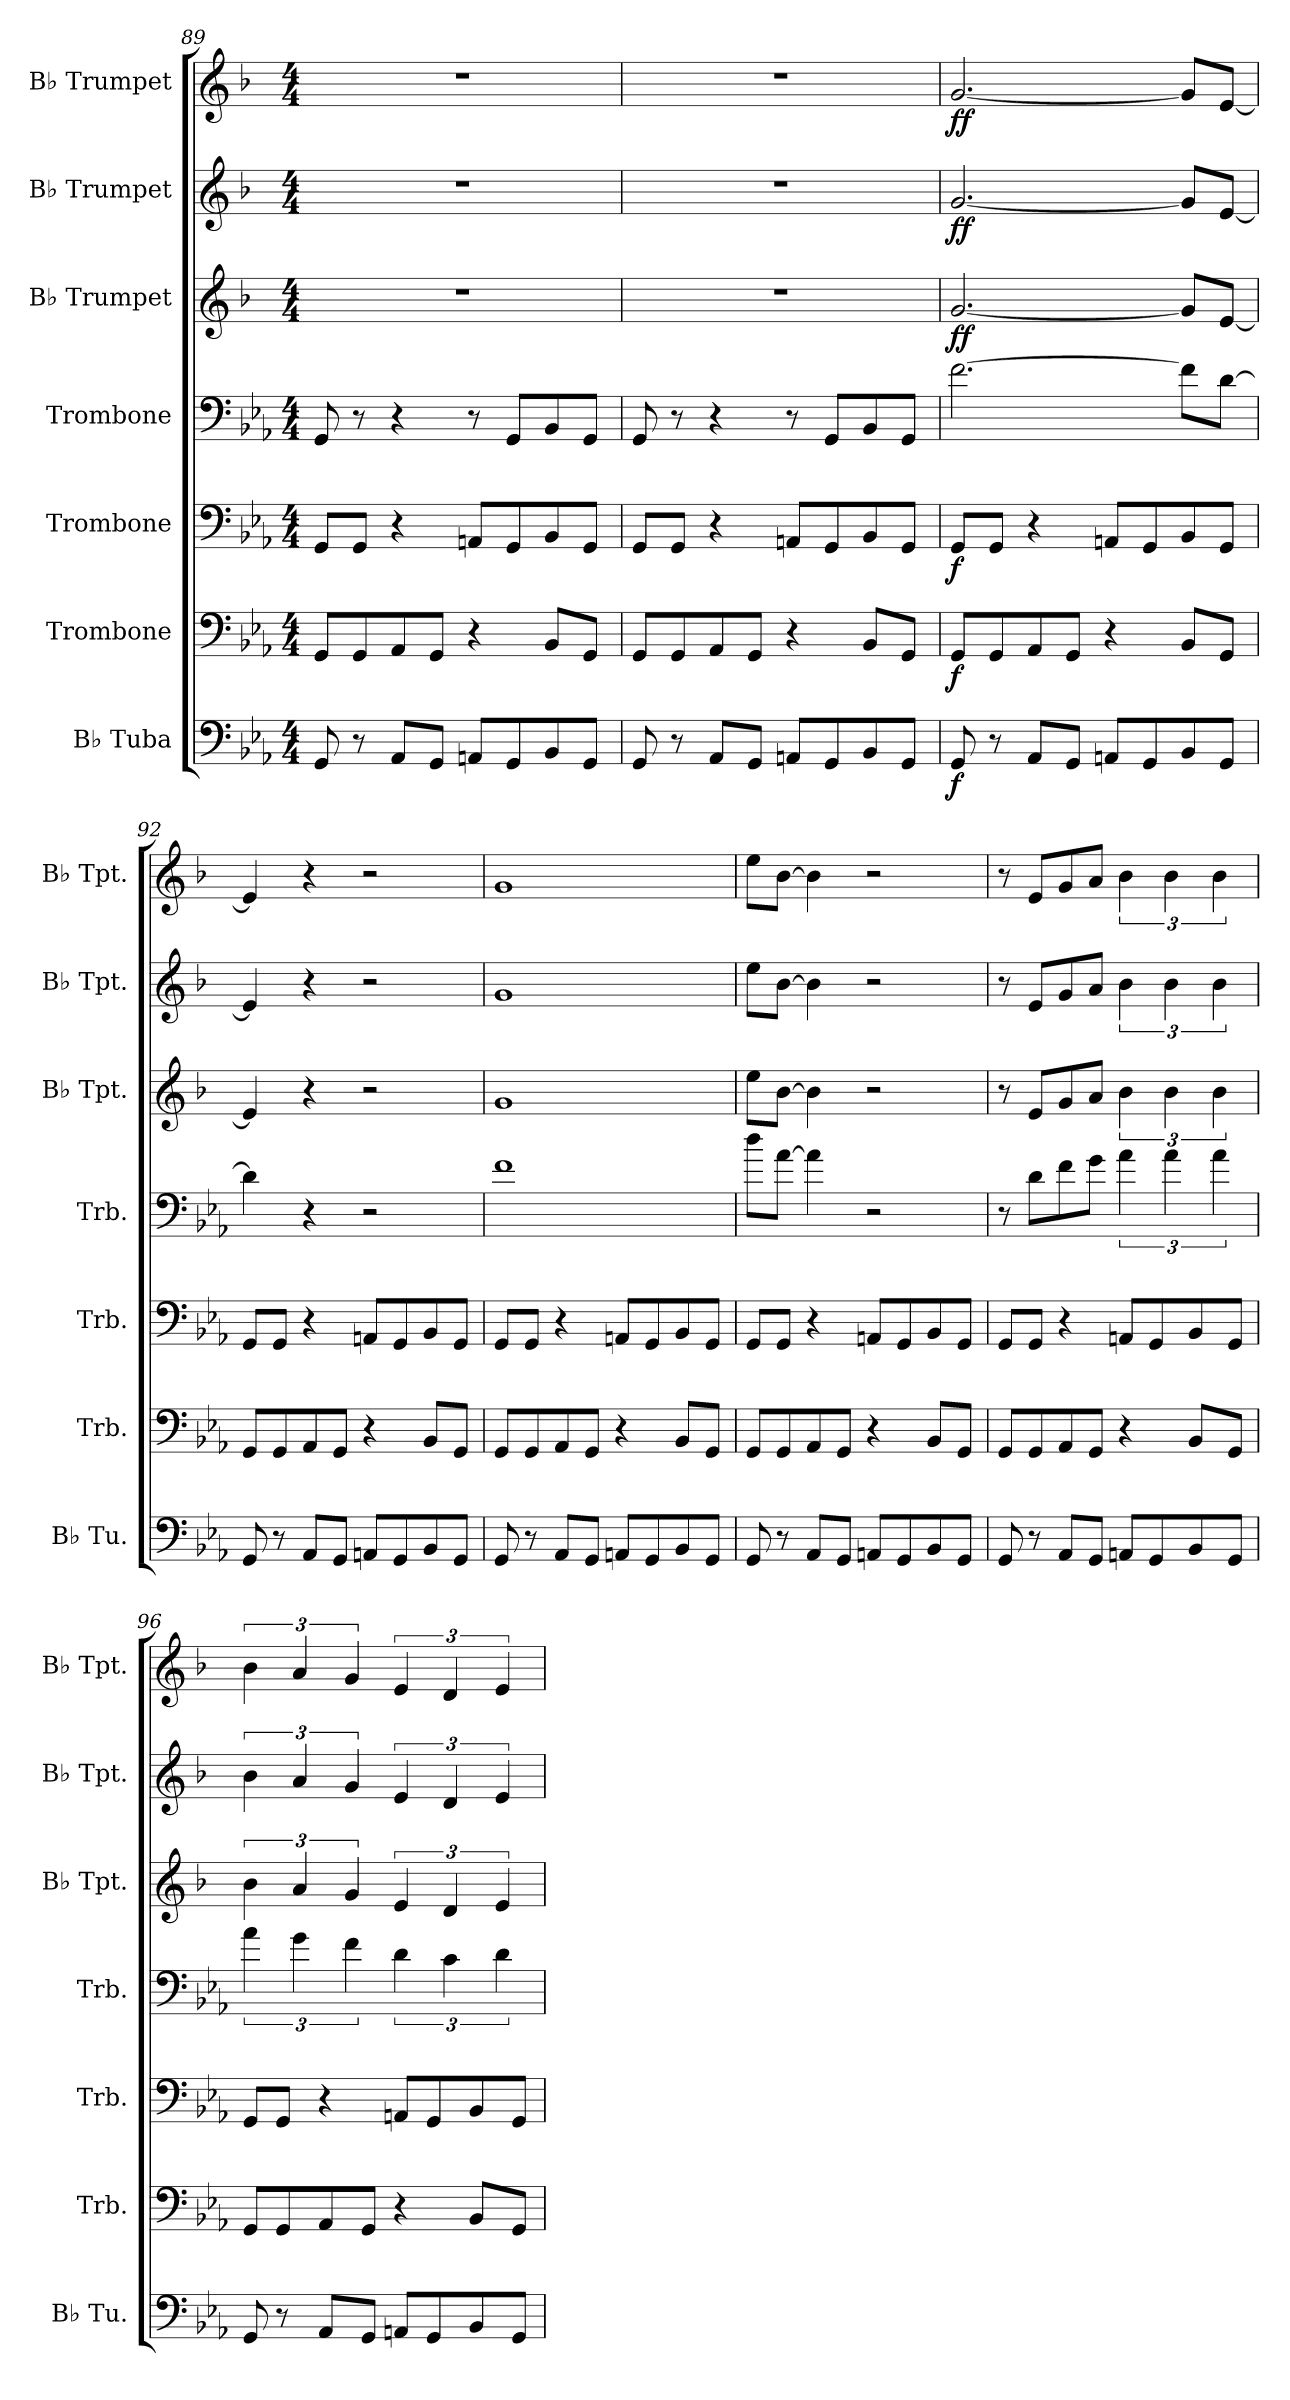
**kern	**dynam	**kern	**dynam	**kern	**dynam	**kern	**kern	**dynam	**kern	**dynam	**kern	**dynam
*part7	*part7	*part6	*part6	*part5	*part5	*part4	*part3	*part3	*part2	*part2	*part1	*part1
*staff7	*staff7	*staff6	*staff6	*staff5	*staff5	*staff4	*staff3	*staff3	*staff2	*staff2	*staff1	*staff1
*I"B♭ Tuba	*	*I"Trombone	*	*I"Trombone	*	*I"Trombone	*I"B♭ Trumpet	*	*I"B♭ Trumpet	*	*I"B♭ Trumpet	*
*I'B♭ Tu.	*	*I'Trb.	*	*I'Trb.	*	*I'Trb.	*I'B♭ Tpt.	*	*I'B♭ Tpt.	*	*I'B♭ Tpt.	*
*clefF4	*	*clefF4	*	*clefF4	*	*clefF4	*clefG2	*	*clefG2	*	*clefG2	*
*	*	*	*	*	*	*	*ITrd1c2	*	*ITrd1c2	*	*ITrd1c2	*
*k[b-e-a-]	*	*k[b-e-a-]	*	*k[b-e-a-]	*	*k[b-e-a-]	*k[b-e-a-]	*	*k[b-e-a-]	*	*k[b-e-a-]	*
*E-:	*	*E-:	*	*E-:	*	*E-:	*E-:	*	*E-:	*	*E-:	*
*M4/4	*	*M4/4	*	*M4/4	*	*M4/4	*M4/4	*	*M4/4	*	*M4/4	*
=89	=89	=89	=89	=89	=89	=89	=89	=89	=89	=89	=89	=89
8GG/	.	8GG/L	.	8GG/L	.	8GG/	1r	.	1r	.	1r	.
8r	.	8GG/	.	8GG/J	.	8r	.	.	.	.	.	.
8AA-/L	.	8AA-/	.	4r	.	4r	.	.	.	.	.	.
8GG/J	.	8GG/J	.	.	.	.	.	.	.	.	.	.
8AAn/L	.	4r	.	8AAn/L	.	8r	.	.	.	.	.	.
8GG/	.	.	.	8GG/	.	8GG/L	.	.	.	.	.	.
8BB-/	.	8BB-/L	.	8BB-/	.	8BB-/	.	.	.	.	.	.
8GG/J	.	8GG/J	.	8GG/J	.	8GG/J	.	.	.	.	.	.
=90	=90	=90	=90	=90	=90	=90	=90	=90	=90	=90	=90	=90
8GG/	.	8GG/L	.	8GG/L	.	8GG/	1r	.	1r	.	1r	.
8r	.	8GG/	.	8GG/J	.	8r	.	.	.	.	.	.
8AA-/L	.	8AA-/	.	4r	.	4r	.	.	.	.	.	.
8GG/J	.	8GG/J	.	.	.	.	.	.	.	.	.	.
8AAn/L	.	4r	.	8AAn/L	.	8r	.	.	.	.	.	.
8GG/	.	.	.	8GG/	.	8GG/L	.	.	.	.	.	.
8BB-/	.	8BB-/L	.	8BB-/	.	8BB-/	.	.	.	.	.	.
8GG/J	.	8GG/J	.	8GG/J	.	8GG/J	.	.	.	.	.	.
!!LO:PB:g=z
=91	=91	=91	=91	=91	=91	=91	=91	=91	=91	=91	=91	=91
!	!LO:DY:b	!	!LO:DY:b	!	!LO:DY:b	!	!	!LO:DY:b	!	!LO:DY:b	!	!LO:DY:b
8GG/	f	8GG/L	f	8GG/L	f	[2.f\	[2.f/	ff	[2.f/	ff	[2.f/	ff
8r	.	8GG/	.	8GG/J	.	.	.	.	.	.	.	.
8AA-/L	.	8AA-/	.	4r	.	.	.	.	.	.	.	.
8GG/J	.	8GG/J	.	.	.	.	.	.	.	.	.	.
8AAn/L	.	4r	.	8AAn/L	.	.	.	.	.	.	.	.
8GG/	.	.	.	8GG/	.	.	.	.	.	.	.	.
8BB-/	.	8BB-/L	.	8BB-/	.	8f\L]	8f/L]	.	8f/L]	.	8f/L]	.
8GG/J	.	8GG/J	.	8GG/J	.	[8d\J	[8d/J	.	[8d/J	.	[8d/J	.
=92	=92	=92	=92	=92	=92	=92	=92	=92	=92	=92	=92	=92
8GG/	.	8GG/L	.	8GG/L	.	4d\]	4d/]	.	4d/]	.	4d/]	.
8r	.	8GG/	.	8GG/J	.	.	.	.	.	.	.	.
8AA-/L	.	8AA-/	.	4r	.	4r	4r	.	4r	.	4r	.
8GG/J	.	8GG/J	.	.	.	.	.	.	.	.	.	.
8AAn/L	.	4r	.	8AAn/L	.	2r	2r	.	2r	.	2r	.
8GG/	.	.	.	8GG/	.	.	.	.	.	.	.	.
8BB-/	.	8BB-/L	.	8BB-/	.	.	.	.	.	.	.	.
8GG/J	.	8GG/J	.	8GG/J	.	.	.	.	.	.	.	.
=93	=93	=93	=93	=93	=93	=93	=93	=93	=93	=93	=93	=93
8GG/	.	8GG/L	.	8GG/L	.	1f	1f	.	1f	.	1f	.
8r	.	8GG/	.	8GG/J	.	.	.	.	.	.	.	.
8AA-/L	.	8AA-/	.	4r	.	.	.	.	.	.	.	.
8GG/J	.	8GG/J	.	.	.	.	.	.	.	.	.	.
8AAn/L	.	4r	.	8AAn/L	.	.	.	.	.	.	.	.
8GG/	.	.	.	8GG/	.	.	.	.	.	.	.	.
8BB-/	.	8BB-/L	.	8BB-/	.	.	.	.	.	.	.	.
8GG/J	.	8GG/J	.	8GG/J	.	.	.	.	.	.	.	.
=94	=94	=94	=94	=94	=94	=94	=94	=94	=94	=94	=94	=94
8GG/	.	8GG/L	.	8GG/L	.	8dd\L	8dd\L	.	8dd\L	.	8dd\L	.
8r	.	8GG/	.	8GG/J	.	[8a-\J	[8a-\J	.	[8a-\J	.	[8a-\J	.
8AA-/L	.	8AA-/	.	4r	.	4a-\]	4a-\]	.	4a-\]	.	4a-\]	.
8GG/J	.	8GG/J	.	.	.	.	.	.	.	.	.	.
8AAn/L	.	4r	.	8AAn/L	.	2r	2r	.	2r	.	2r	.
8GG/	.	.	.	8GG/	.	.	.	.	.	.	.	.
8BB-/	.	8BB-/L	.	8BB-/	.	.	.	.	.	.	.	.
8GG/J	.	8GG/J	.	8GG/J	.	.	.	.	.	.	.	.
!!LO:PB:g=z
=95	=95	=95	=95	=95	=95	=95	=95	=95	=95	=95	=95	=95
8GG/	.	8GG/L	.	8GG/L	.	8r	8r	.	8r	.	8r	.
8r	.	8GG/	.	8GG/J	.	8d\L	8d/L	.	8d/L	.	8d/L	.
8AA-/L	.	8AA-/	.	4r	.	8f\	8f/	.	8f/	.	8f/	.
8GG/J	.	8GG/J	.	.	.	8g\J	8g/J	.	8g/J	.	8g/J	.
8AAn/L	.	4r	.	8AAn/L	.	6a-\	6a-\	.	6a-\	.	6a-\	.
8GG/	.	.	.	8GG/	.	.	.	.	.	.	.	.
.	.	.	.	.	.	6a-\	6a-\	.	6a-\	.	6a-\	.
8BB-/	.	8BB-/L	.	8BB-/	.	.	.	.	.	.	.	.
.	.	.	.	.	.	6a-\	6a-\	.	6a-\	.	6a-\	.
8GG/J	.	8GG/J	.	8GG/J	.	.	.	.	.	.	.	.
=96	=96	=96	=96	=96	=96	=96	=96	=96	=96	=96	=96	=96
8GG/	.	8GG/L	.	8GG/L	.	6a-\	6a-\	.	6a-\	.	6a-\	.
8r	.	8GG/	.	8GG/J	.	.	.	.	.	.	.	.
.	.	.	.	.	.	6g\	6g/	.	6g/	.	6g/	.
8AA-/L	.	8AA-/	.	4r	.	.	.	.	.	.	.	.
.	.	.	.	.	.	6f\	6f/	.	6f/	.	6f/	.
8GG/J	.	8GG/J	.	.	.	.	.	.	.	.	.	.
8AAn/L	.	4r	.	8AAn/L	.	6d\	6d/	.	6d/	.	6d/	.
8GG/	.	.	.	8GG/	.	.	.	.	.	.	.	.
.	.	.	.	.	.	6c\	6c/	.	6c/	.	6c/	.
8BB-/	.	8BB-/L	.	8BB-/	.	.	.	.	.	.	.	.
.	.	.	.	.	.	6d\	6d/	.	6d/	.	6d/	.
8GG/J	.	8GG/J	.	8GG/J	.	.	.	.	.	.	.	.
=	=	=	=	=	=	=	=	=	=	=	=	=
*-	*-	*-	*-	*-	*-	*-	*-	*-	*-	*-	*-	*-
